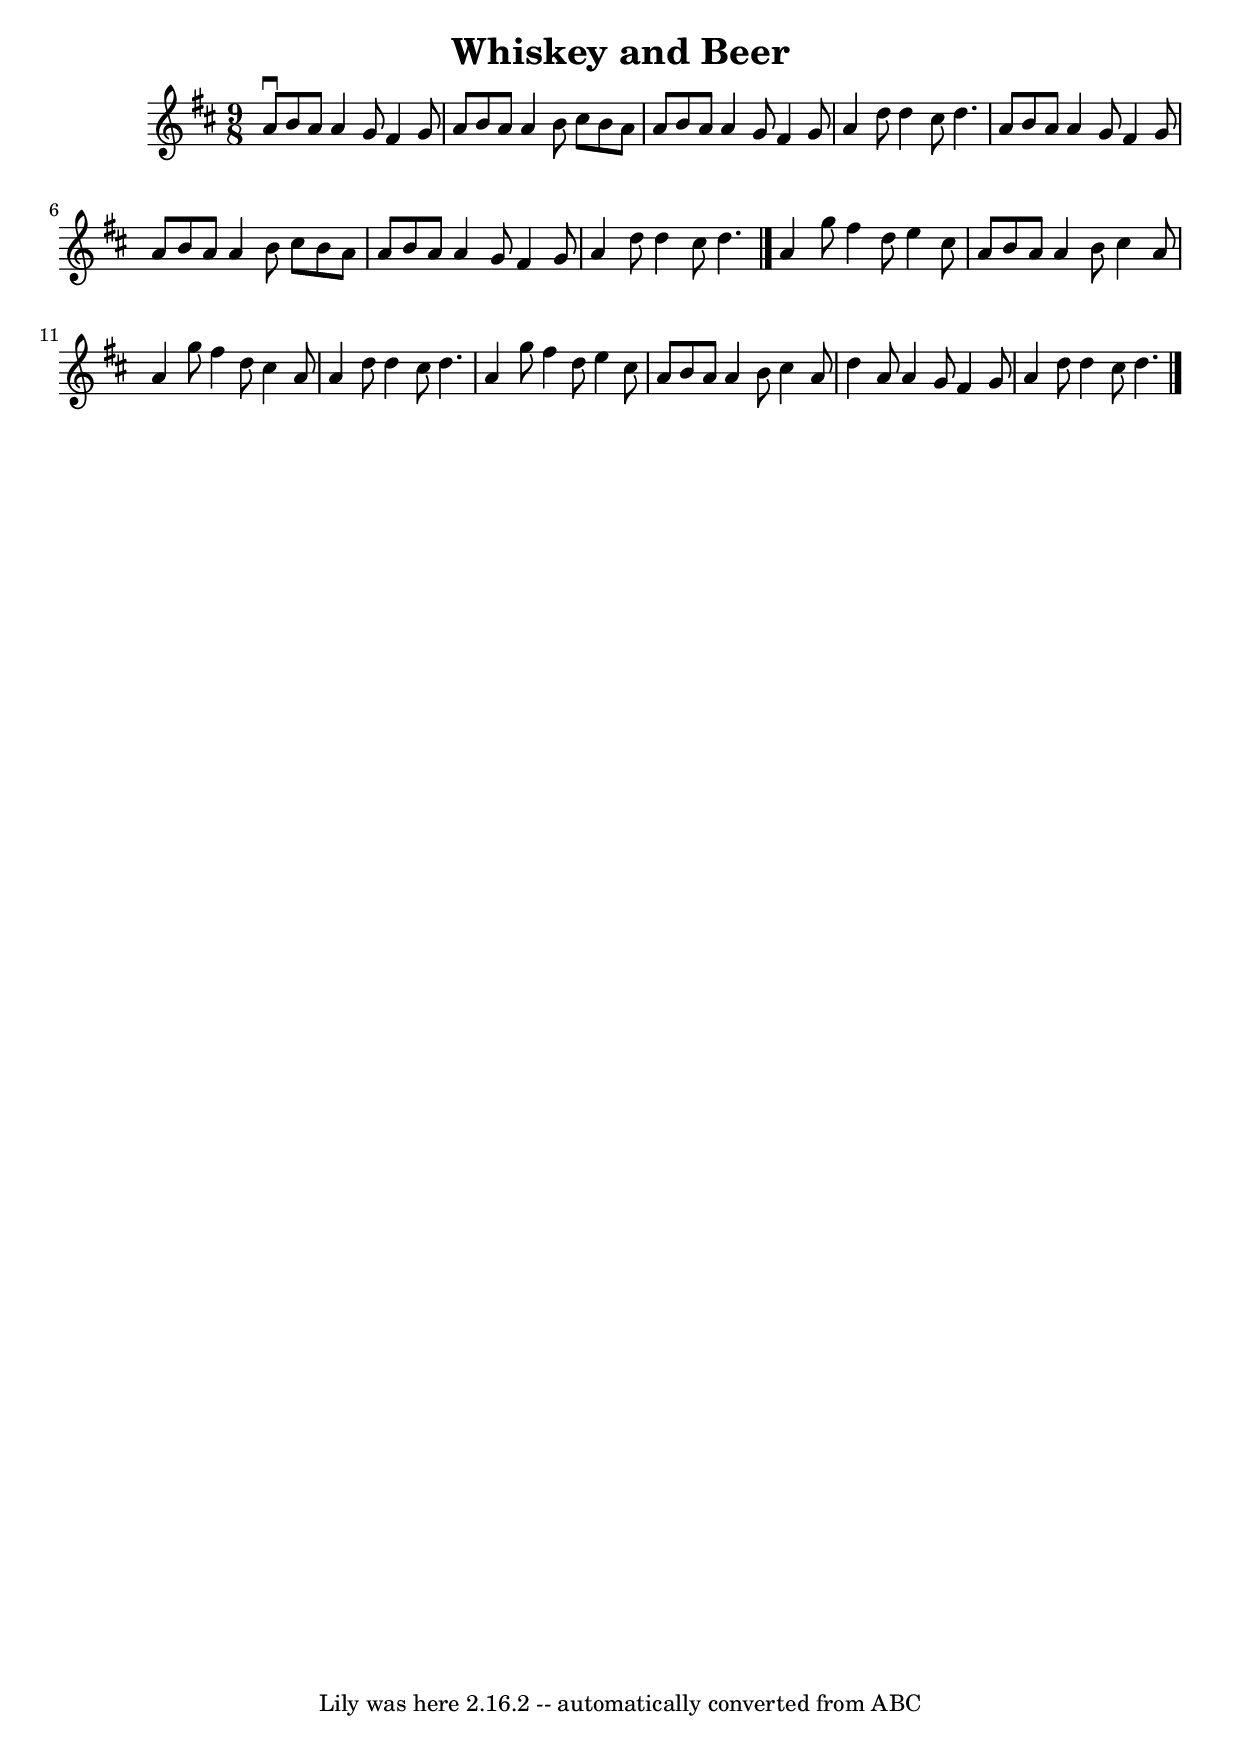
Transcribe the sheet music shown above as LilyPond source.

\version "2.7.40"
\include "Mammoth.ily"
\header {
	%% book = "Ryan's Mammoth Collection"
	crossRefNumber = "1"
	footnotes = "\\\\87 453"
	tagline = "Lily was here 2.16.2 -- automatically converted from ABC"
	title = "Whiskey and Beer"
}
voicedefault =  {


\time 9/8 
\key d \major a'8^\downbow b'8 a'8 a'4 g'8 fis'4    
g'8    |
 a'8 b'8 a'8 a'4 b'8 cis''8 b'8 a'8    
|
 a'8 b'8 a'8 a'4 g'8 fis'4 g'8    |
 a'4    
d''8 d''4 cis''8 d''4.    |
 a'8 b'8 a'8 a'4 g'8 
 fis'4 g'8    |
 a'8 b'8 a'8 a'4 b'8 cis''8 b'8  
 a'8    |
 a'8 b'8 a'8 a'4 g'8 fis'4 g'8    |
 
 a'4 d''8 d''4 cis''8 d''4.    \bar "|." a'4 g''8 fis''4 
 d''8 e''4 cis''8    |
 a'8 b'8 a'8 a'4 b'8    
cis''4 a'8    |
 a'4 g''8 fis''4 d''8 cis''4 a'8    
|
 a'4 d''8 d''4 cis''8 d''4.    |
 a'4 g''8   
 fis''4 d''8 e''4 cis''8    |
 a'8 b'8 a'8 a'4 b'8 
 cis''4 a'8    |
 d''4 a'8 a'4 g'8 fis'4 g'8    
|
 a'4 d''8 d''4 cis''8 d''4.    \bar "|."   
}

\score{
    <<

	\context Staff="default"
	{
	    \voicedefault 
	}

    >>
	\layout {
	}
	\midi {}
}
